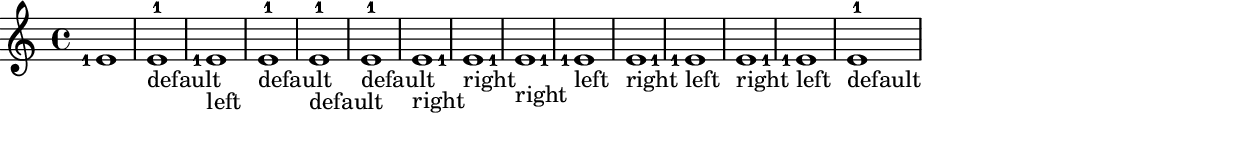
%% Generated by lilypond-book.py
%% Options: [exampleindent=10.16\mm,indent=0\mm,line-width=160\mm]
\include "lilypond-book-preamble.ly"


% ****************************************************************
% Start cut-&-pastable-section
% ****************************************************************



\paper {
  indent = 0\mm
  line-width = 160\mm
  % offset the left padding, also add 1mm as lilypond creates cropped
  % images with a little space on the right
  line-width = #(- line-width (* mm  3.000000) (* mm 1))
}

\layout {
  
}





% ****************************************************************
% ly snippet:
% ****************************************************************
\sourcefilename "/home/gub/gub/target/linux-x86/src/lilypond-git.sv.gnu.org--lilypond.git-release-unstable/input/regression/unset-once.ly"
\sourcefileline 0
\version "2.17.15"

\header {

  texidoc = "@code{\\once \\unset} should change a context property
value for just one timestep and then return to the previous value."

}
\relative c' {
  \set fingeringOrientations = #'(left)
  <e-1>1 |
  \once \unset fingeringOrientations
  <e-1>-"default" |
  <e-1>-"left" |

  \unset fingeringOrientations
  <e-1>-"default" |
  \once\unset fingeringOrientations
  <e-1>-"default" |
  <e-1>-"default" |
  \set Score.fingeringOrientations = #'(right)
  <e-1>-"right"
  \once\unset fingeringOrientations
  <e-1>-"right"
  <e-1>-"right"
  \once\set fingeringOrientations = #'(left)
  <e-1>-"left"
  <e-1>-"right"
  \set fingeringOrientations = #'(left)
  <e-1>-"left"
  \once \unset fingeringOrientations
  <e-1>-"right"
  <e-1>-"left"
  \unset fingeringOrientations
  \set Score.fingeringOrientations = #'(up down)
  <e-1>-"default"
}



% ****************************************************************
% end ly snippet
% ****************************************************************
